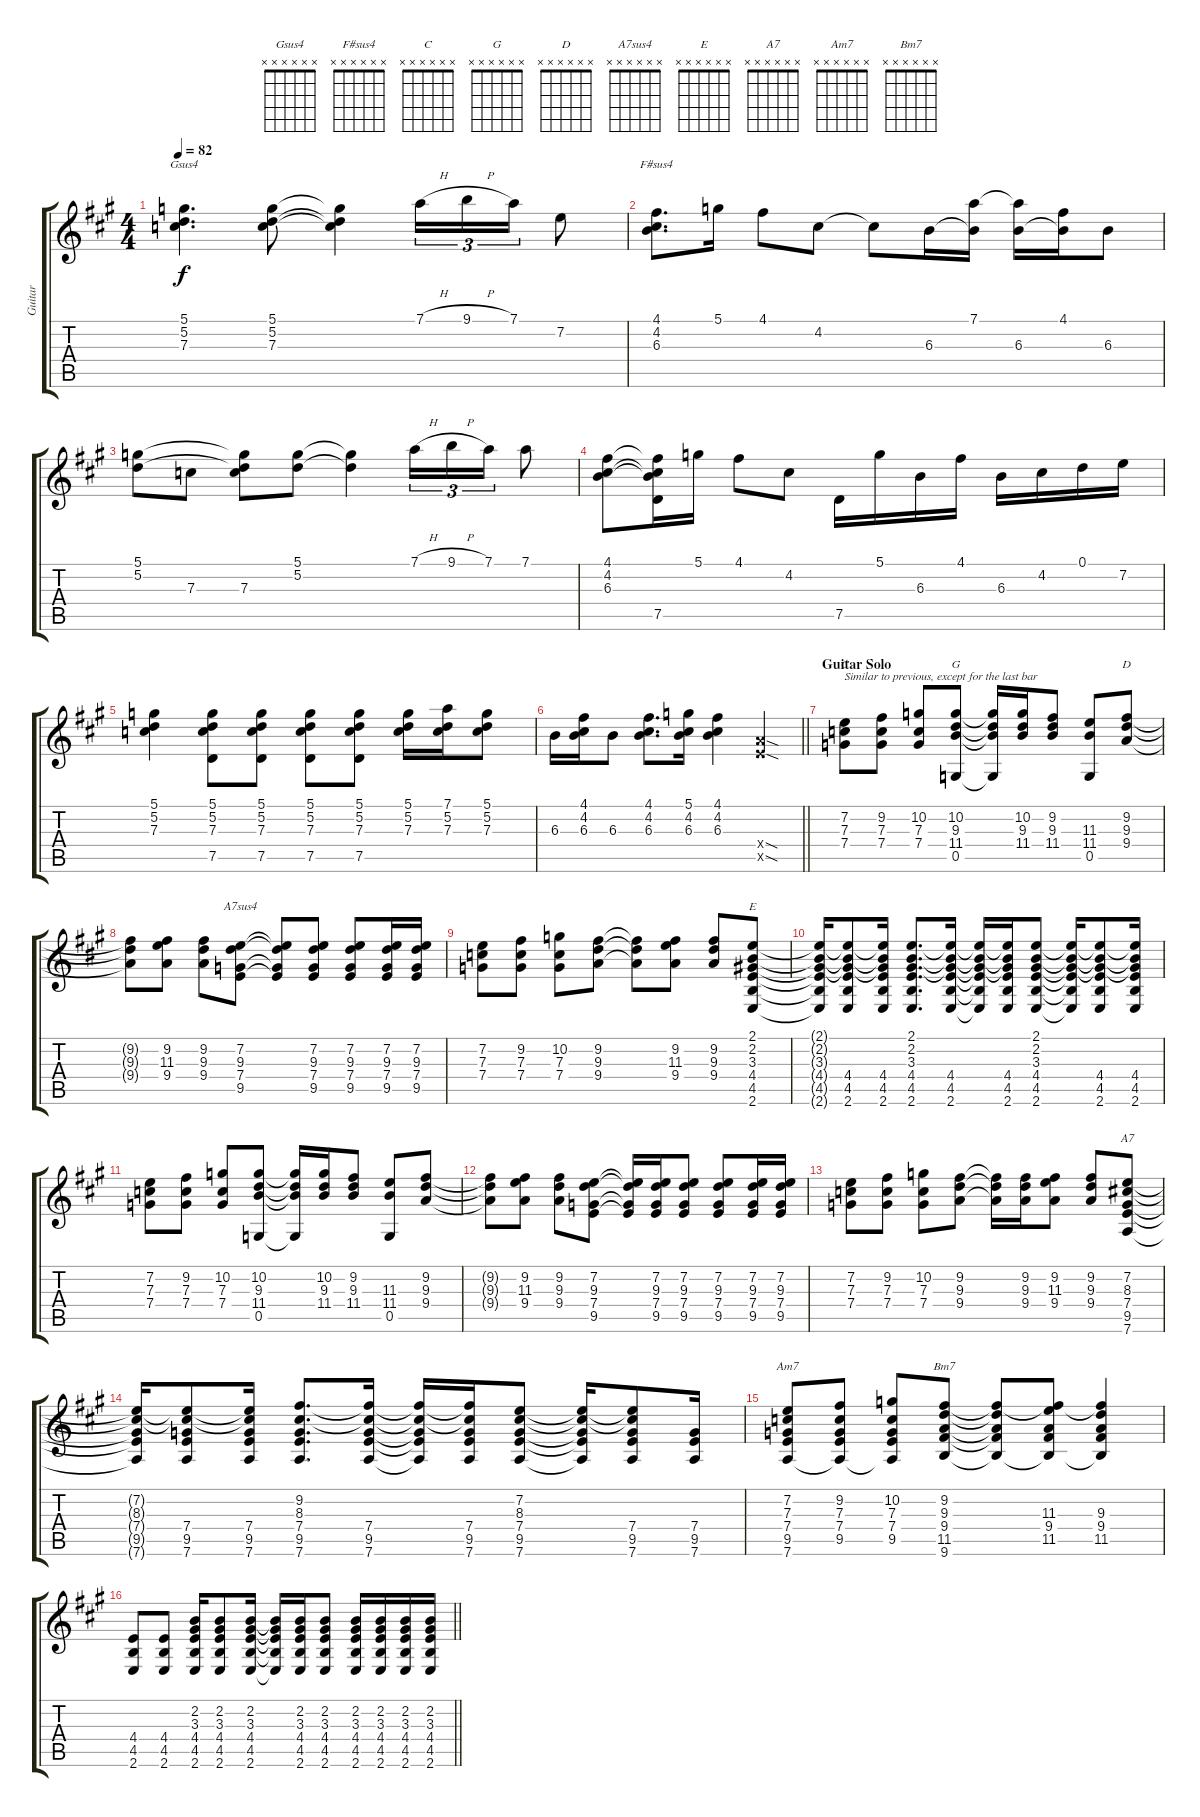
\track ("Guitar" "Guitar") {instrument electricguitarjazz}
\staff {score tabs}
\tuning (D4 A3 F3 C3 G2 D2) {hide}
\chord ("Gsus4" x x x x x x)
\chord ("F#sus4" x x x x x x)
\chord ("C" x x x x x x)
\chord ("G" x x x x x x)
\chord ("D" x x x x x x)
\chord ("A7sus4" x x x x x x)
\chord ("E" x x x x x x)
\chord ("A7" x x x x x x)
\chord ("Am7" x x x x x x)
\chord ("Bm7" x x x x x x)
\ts (4 4)
\tempo 82
\clef g2
\ks a
(5.1 5.2 7.3).4{d ch "Gsus4" dy f} (5.1 5.2 7.3).8 (5.1{t} 5.2{t} 7.3{t}).4 7.1{h}.16{tu (3 2)} 9.1{h}.16{tu (3 2)} 7.1.16{tu (3 2)} 7.2.8 |
(4.1 4.2 6.3).8{d ch "F#sus4"} 5.1.16 4.1.8 4.2.8 4.2{t}.8 6.3.16 (7.1 6.3{t}).16 (7.1{t} 6.3).16 (4.1 6.3{t}).16 6.3.8 |
(5.1 5.2).8 7.3.8 (5.1{t} 5.2{t} 7.3).8 (5.1 5.2).8 (5.1{t} 5.2{t}).4 7.1{h}.16{tu (3 2)} 9.1{h}.16{tu (3 2)} 7.1.16{tu (3 2)} 7.1.8 |
(4.1 4.2 6.3).8 (4.1{t} 4.2{t} 6.3{t} 7.5).16 5.1.16 4.1.8 4.2.8 7.5.16 5.1.16 6.3.16 4.1.16 6.3.16 4.2.16 0.1.16 7.2.16 |
(5.1 5.2 7.3).4 (5.1 5.2 7.3 7.5).8 (5.1 5.2 7.3 7.5).8 (5.1 5.2 7.3 7.5).8 (5.1 5.2 7.3 7.5).8 (5.1 5.2 7.3).16 (7.1 5.2 7.3).16 (5.1 5.2 7.3).8 |
\barLineRight lightlight
6.3.16 (4.1 4.2 6.3).16 6.3.8 (4.1 4.2 6.3).8{d} (5.1 4.2 6.3).16 (4.1 4.2 6.3).4 (9.4{sod x} 9.5{sod x}).4 |
\section ("" "Guitar Solo")
(7.2 7.3 7.4).8{ch "C" txt "Similar to previous, except for the last bar"} (9.2 7.3 7.4).8 (10.2 7.3 7.4).8 (10.2 9.3 11.4 0.5).8{ch "G"} (10.2{t} 9.3{t} 11.4{t} 0.5{t}).16 (10.2 9.3 11.4).16 (9.2 9.3 11.4).8 (11.3 11.4 0.5).8 (9.2 9.3 9.4).8{ch "D"} |
(9.2{t} 9.3{t} 9.4{t}).8 (9.2 11.3 9.4).8 (9.2 9.3 9.4).8 (7.2 9.3 7.4 9.5).8{ch "A7sus4"} (7.2{t} 9.3{t} 7.4{t} 9.5{t}).8 (7.2 9.3 7.4 9.5).8 (7.2 9.3 7.4 9.5).8 (7.2 9.3 7.4 9.5).16 (7.2 9.3 7.4 9.5).16 |
(7.2 7.3 7.4).8 (9.2 7.3 7.4).8 (10.2 7.3 7.4).8 (9.2 9.3 9.4).8 (9.2{t} 9.3{t} 9.4{t}).8 (9.2 11.3 9.4).8 (9.2 9.3 9.4).8 (2.1 2.2 3.3 4.4 4.5 2.6).8{ch "E"} |
(2.1{t} 2.2{t} 3.3{t} 4.4{t} 4.5{t} 2.6{t}).16 (2.1{t} 2.2{t} 3.3{t} 4.4 4.5 2.6).8 (2.1{t} 2.2{t} 3.3{t} 4.4 4.5 2.6).16 (2.1 2.2 3.3 4.4 4.5 2.6).8{d} (2.1{t} 2.2{t} 3.3{t} 4.4 4.5 2.6).16 (2.1{t} 2.2{t} 3.3{t} 4.4{t} 4.5{t} 2.6{t}).16 (2.1{t} 2.2{t} 3.3{t} 4.4 4.5 2.6).16 (2.1 2.2 3.3 4.4 4.5 2.6).8 (2.1{t} 2.2{t} 3.3{t} 4.4{t} 4.5{t} 2.6{t}).16 (2.1{t} 2.2{t} 3.3{t} 4.4 4.5 2.6).8 (2.1{t} 2.2{t} 3.3{t} 4.4 4.5 2.6).16 |
(7.2 7.3 7.4).8 (9.2 7.3 7.4).8 (10.2 7.3 7.4).8 (10.2 9.3 11.4 0.5).8 (10.2{t} 9.3{t} 11.4{t} 0.5{t}).16 (10.2 9.3 11.4).16 (9.2 9.3 11.4).8 (11.3 11.4 0.5).8 (9.2 9.3 9.4).8 |
(9.2{t} 9.3{t} 9.4{t}).8 (9.2 11.3 9.4).8 (9.2 9.3 9.4).8 (7.2 9.3 7.4 9.5).8 (7.2{t} 9.3{t} 7.4{t} 9.5{t}).16 (7.2 9.3 7.4 9.5).16 (7.2 9.3 7.4 9.5).8 (7.2 9.3 7.4 9.5).8 (7.2 9.3 7.4 9.5).16 (7.2 9.3 7.4 9.5).16 |
(7.2 7.3 7.4).8 (9.2 7.3 7.4).8 (10.2 7.3 7.4).8 (9.2 9.3 9.4).8 (9.2{t} 9.3{t} 9.4{t}).16 (9.2 9.3 9.4).16 (9.2 11.3 9.4).8 (9.2 9.3 9.4).8 (7.2 8.3 7.4 9.5 7.6).8{ch "A7"} |
(7.2{t} 8.3{t} 7.4{t} 9.5{t} 7.6{t}).16 (7.2{t} 8.3{t} 7.4 9.5 7.6).8 (7.2{t} 8.3{t} 7.4 9.5 7.6).16 (9.2 8.3 7.4 9.5 7.6).8{d} (9.2{t} 8.3{t} 7.4 9.5 7.6).16 (9.2{t} 8.3{t} 7.4{t} 9.5{t} 7.6{t}).16 (9.2{t} 8.3{t} 7.4 9.5 7.6).16 (7.2 8.3 7.4 9.5 7.6).8 (7.2{t} 8.3{t} 7.4{t} 9.5{t} 7.6{t}).16 (7.2{t} 8.3{t} 7.4 9.5 7.6).8 (7.4 9.5 7.6).16 |
(7.2 7.3 7.4 9.5 7.6).8{ch "Am7"} (9.2 7.3 7.4 9.5 7.6{t}).8 (10.2 7.3 7.4 9.5 7.6{t}).8 (9.2 9.3 9.4 11.5 9.6).8{ch "Bm7"} (9.2{t} 9.3{t} 9.4{t} 11.5{t} 9.6{t}).8 (9.2{t} 11.3 9.4 11.5 9.6{t}).8 (9.2{t} 9.3 9.4 11.5 9.6{t}).4 |
\barLineRight lightlight
(4.4 4.5 2.6).8 (4.4 4.5 2.6).8 (2.2 3.3 4.4 4.5 2.6).16 (2.2 3.3 4.4 4.5 2.6).8 (2.2 3.3 4.4 4.5 2.6).16 (2.2{t} 3.3{t} 4.4{t} 4.5{t} 2.6{t}).16 (2.2 3.3 4.4 4.5 2.6).16 (2.2 3.3 4.4 4.5 2.6).8 (2.2 3.3 4.4 4.5 2.6).16 (2.2 3.3 4.4 4.5 2.6).16 (2.2 3.3 4.4 4.5 2.6).16 (2.2 3.3 4.4 4.5 2.6).16
